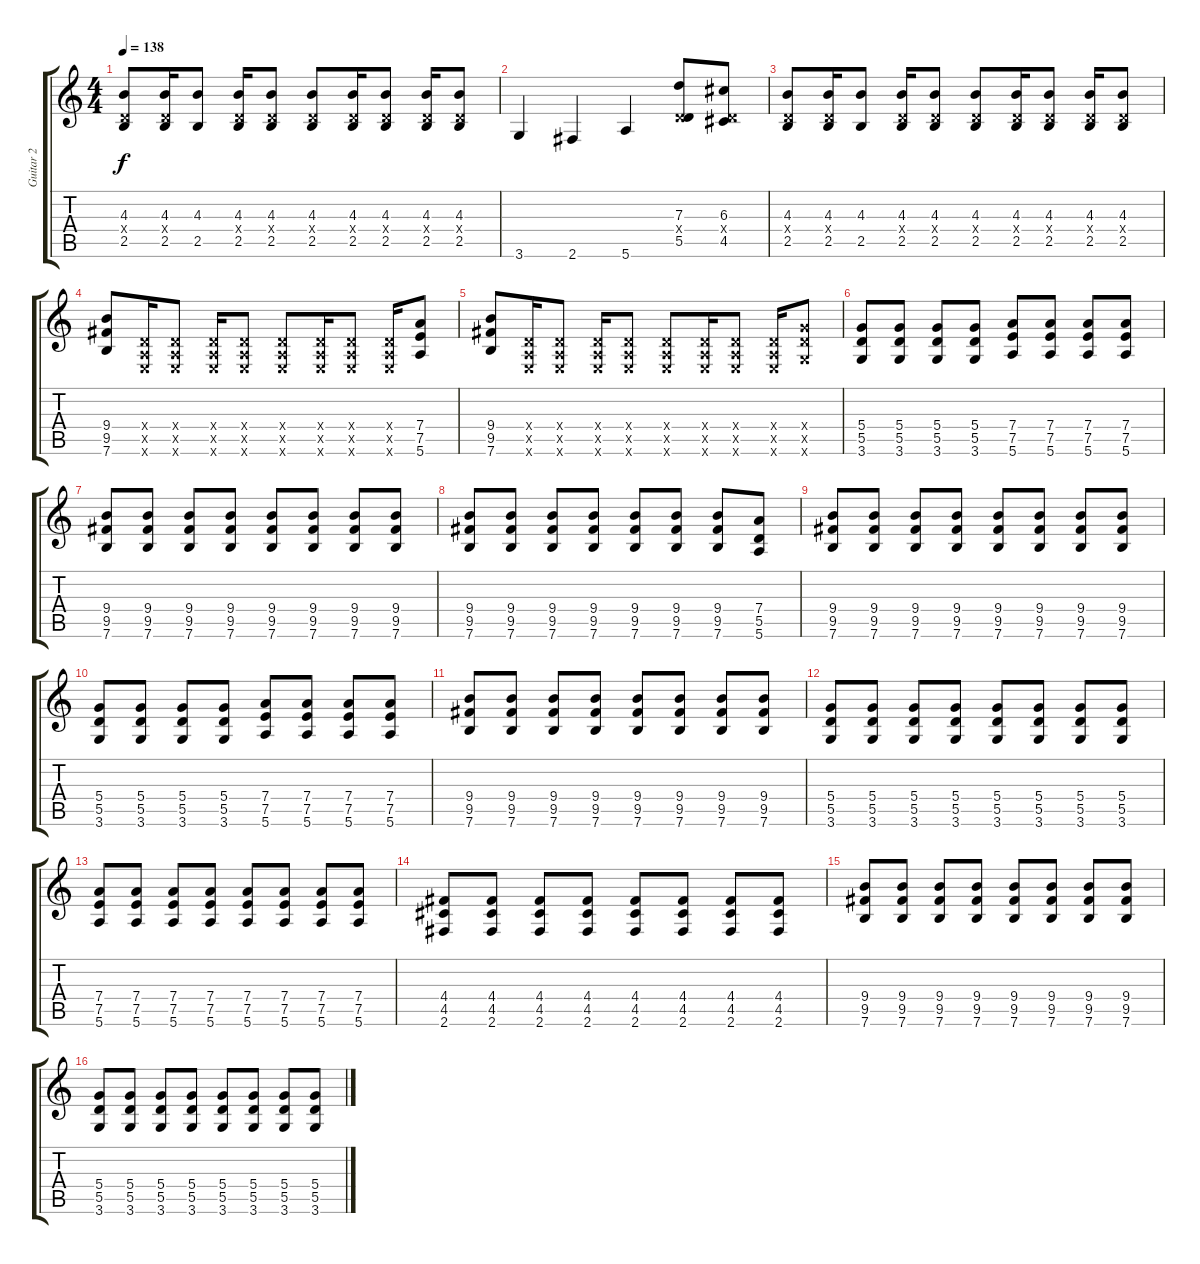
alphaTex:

\track ("Guitar 2" "Guitar 2") {instrument distortionguitar}
\staff {score tabs}
\tuning (E4 B3 G3 D3 A2 E2) {hide}
\ts (4 4)
\tempo 138
\clef g2
\ks c
(4.3 0.4{x} 2.5).8{dy f} (4.3 0.4{x} 2.5).16 (4.3 2.5).8 (4.3 0.4{x} 2.5).16 (4.3 0.4{x} 2.5).8 (4.3 0.4{x} 2.5).8 (4.3 0.4{x} 2.5).16 (4.3 0.4{x} 2.5).8 (4.3 0.4{x} 2.5).16 (4.3 0.4{x} 2.5).8 |
3.6.4 2.6.4 5.6.4 (7.3 0.4{x} 5.5).8 (6.3 0.4{x} 4.5).8 |
(4.3 0.4{x} 2.5).8 (4.3 0.4{x} 2.5).16 (4.3 2.5).8 (4.3 0.4{x} 2.5).16 (4.3 0.4{x} 2.5).8 (4.3 0.4{x} 2.5).8 (4.3 0.4{x} 2.5).16 (4.3 0.4{x} 2.5).8 (4.3 0.4{x} 2.5).16 (4.3 0.4{x} 2.5).8 |
(9.4 9.5 7.6).8 (0.4{x} 0.5{x} 0.6{x}).16 (0.4{x} 0.5{x} 0.6{x}).8 (0.4{x} 0.5{x} 0.6{x}).16 (0.4{x} 0.5{x} 0.6{x}).8 (0.4{x} 0.5{x} 0.6{x}).8 (0.4{x} 0.5{x} 0.6{x}).16 (0.4{x} 0.5{x} 0.6{x}).8 (0.4{x} 0.5{x} 0.6{x}).16 (7.4 7.5 5.6).8 |
(9.4 9.5 7.6).8 (0.4{x} 0.5{x} 0.6{x}).16 (0.4{x} 0.5{x} 0.6{x}).8 (0.4{x} 0.5{x} 0.6{x}).16 (0.4{x} 0.5{x} 0.6{x}).8 (0.4{x} 0.5{x} 0.6{x}).8 (0.4{x} 0.5{x} 0.6{x}).16 (0.4{x} 0.5{x} 0.6{x}).8 (0.4{x} 0.5{x} 0.6{x}).16 (5.4{x} 5.5{x} 3.6{x}).8 |
(5.4 5.5 3.6).8 (5.4 5.5 3.6).8 (5.4 5.5 3.6).8 (5.4 5.5 3.6).8 (7.4 7.5 5.6).8 (7.4 7.5 5.6).8 (7.4 7.5 5.6).8 (7.4 7.5 5.6).8 |
(9.4 9.5 7.6).8 (9.4 9.5 7.6).8 (9.4 9.5 7.6).8 (9.4 9.5 7.6).8 (9.4 9.5 7.6).8 (9.4 9.5 7.6).8 (9.4 9.5 7.6).8 (9.4 9.5 7.6).8 |
(9.4 9.5 7.6).8 (9.4 9.5 7.6).8 (9.4 9.5 7.6).8 (9.4 9.5 7.6).8 (9.4 9.5 7.6).8 (9.4 9.5 7.6).8 (9.4 9.5 7.6).8 (7.4 5.5 5.6).8 |
(9.4 9.5 7.6).8 (9.4 9.5 7.6).8 (9.4 9.5 7.6).8 (9.4 9.5 7.6).8 (9.4 9.5 7.6).8 (9.4 9.5 7.6).8 (9.4 9.5 7.6).8 (9.4 9.5 7.6).8 |
(5.4 5.5 3.6).8 (5.4 5.5 3.6).8 (5.4 5.5 3.6).8 (5.4 5.5 3.6).8 (7.4 7.5 5.6).8 (7.4 7.5 5.6).8 (7.4 7.5 5.6).8 (7.4 7.5 5.6).8 |
(9.4 9.5 7.6).8 (9.4 9.5 7.6).8 (9.4 9.5 7.6).8 (9.4 9.5 7.6).8 (9.4 9.5 7.6).8 (9.4 9.5 7.6).8 (9.4 9.5 7.6).8 (9.4 9.5 7.6).8 |
(5.4 5.5 3.6).8 (5.4 5.5 3.6).8 (5.4 5.5 3.6).8 (5.4 5.5 3.6).8 (5.4 5.5 3.6).8 (5.4 5.5 3.6).8 (5.4 5.5 3.6).8 (5.4 5.5 3.6).8 |
(7.4 7.5 5.6).8 (7.4 7.5 5.6).8 (7.4 7.5 5.6).8 (7.4 7.5 5.6).8 (7.4 7.5 5.6).8 (7.4 7.5 5.6).8 (7.4 7.5 5.6).8 (7.4 7.5 5.6).8 |
(4.4 4.5 2.6).8 (4.4 4.5 2.6).8 (4.4 4.5 2.6).8 (4.4 4.5 2.6).8 (4.4 4.5 2.6).8 (4.4 4.5 2.6).8 (4.4 4.5 2.6).8 (4.4 4.5 2.6).8 |
(9.4 9.5 7.6).8 (9.4 9.5 7.6).8 (9.4 9.5 7.6).8 (9.4 9.5 7.6).8 (9.4 9.5 7.6).8 (9.4 9.5 7.6).8 (9.4 9.5 7.6).8 (9.4 9.5 7.6).8 |
(5.4 5.5 3.6).8 (5.4 5.5 3.6).8 (5.4 5.5 3.6).8 (5.4 5.5 3.6).8 (5.4 5.5 3.6).8 (5.4 5.5 3.6).8 (5.4 5.5 3.6).8 (5.4 5.5 3.6).8
